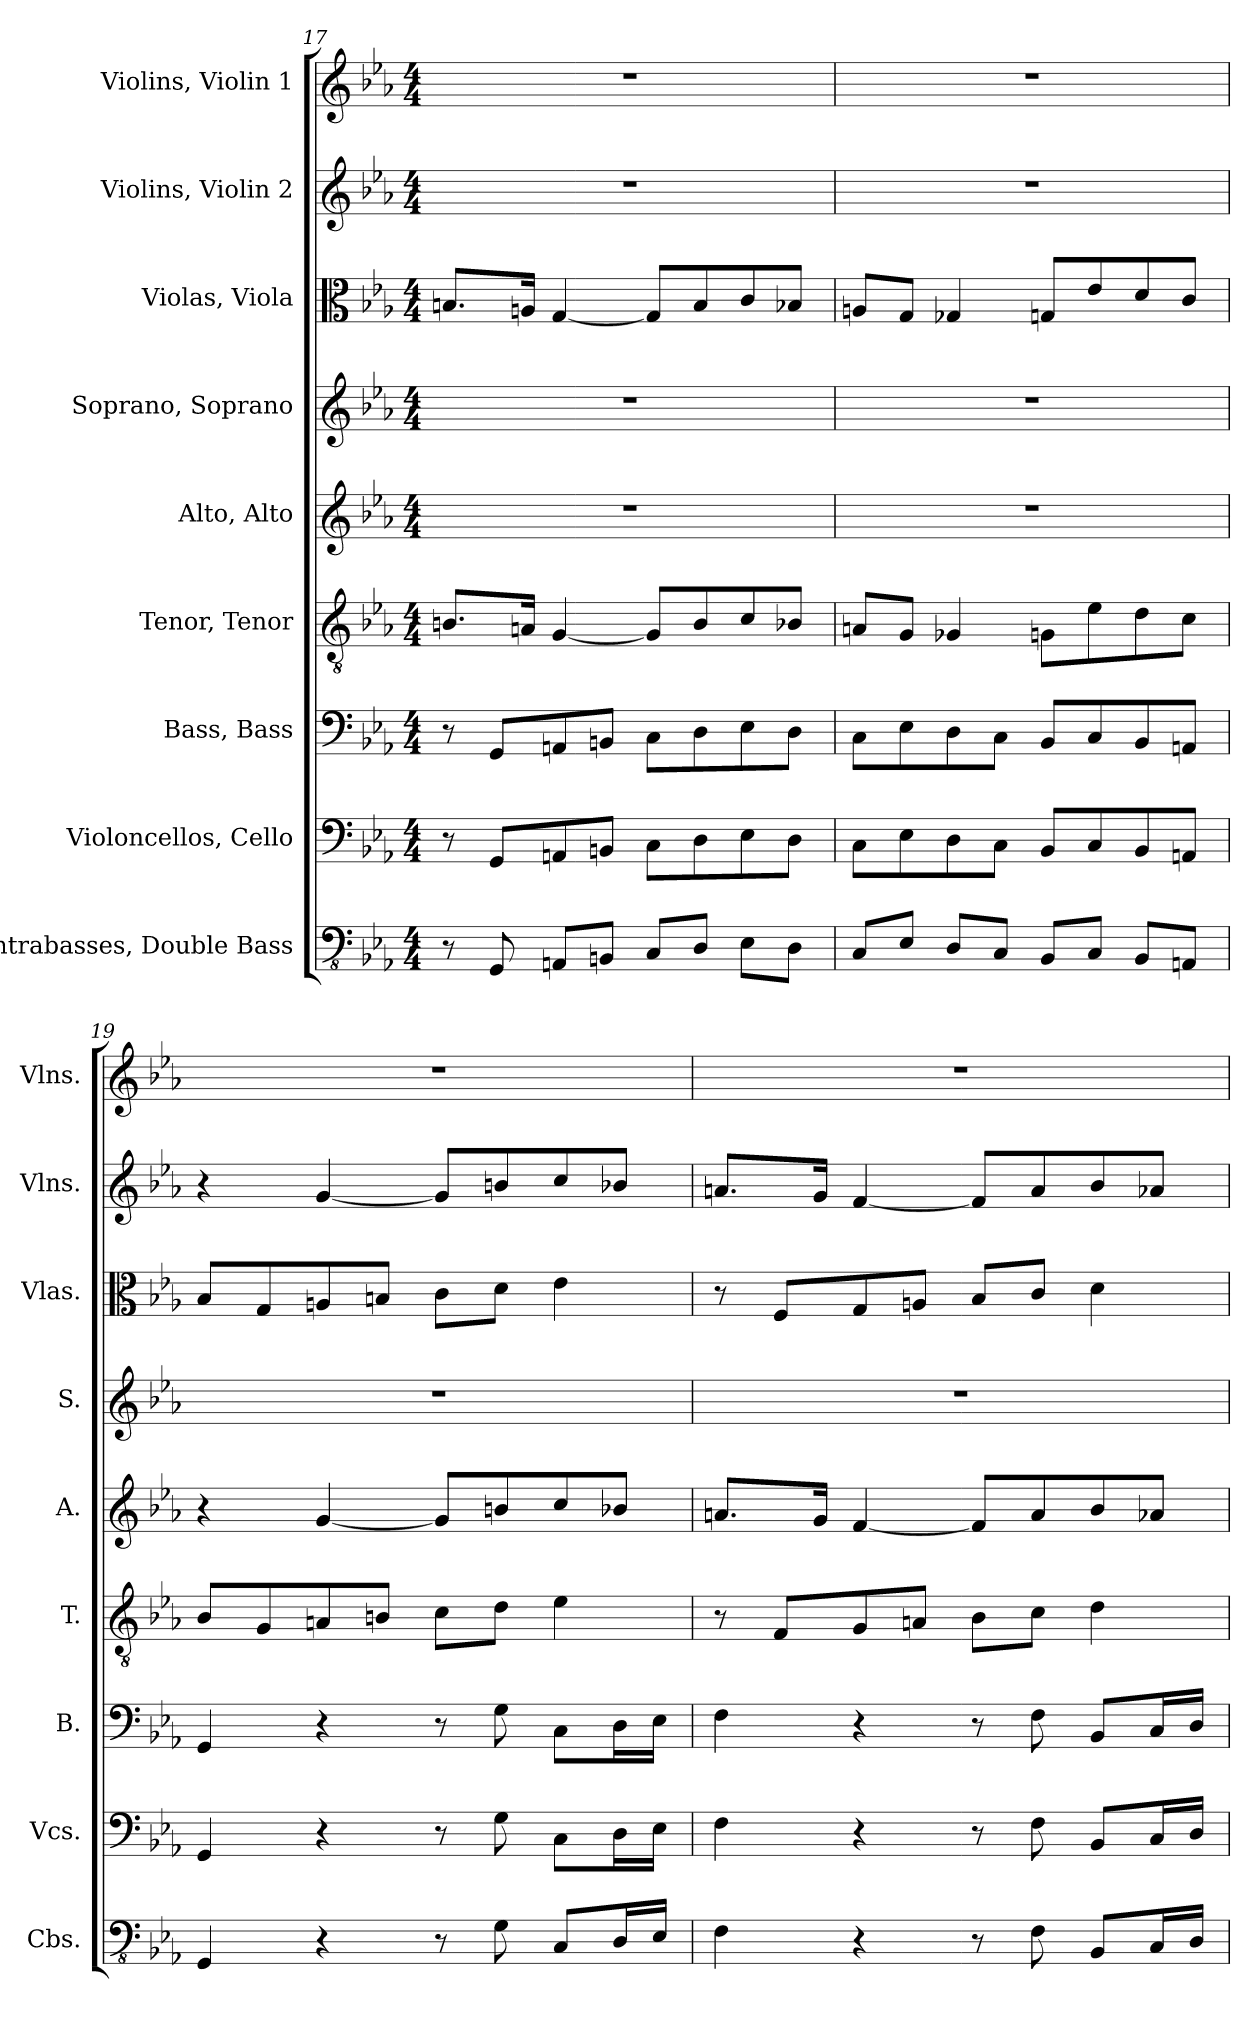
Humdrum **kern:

**kern	**kern	**kern	**kern	**kern	**kern	**kern	**kern	**kern
*part9	*part8	*part7	*part6	*part5	*part4	*part3	*part2	*part1
*staff9	*staff8	*staff7	*staff6	*staff5	*staff4	*staff3	*staff2	*staff1
*I"Contrabasses, Double Bass	*I"Violoncellos, Cello	*I"Bass, Bass	*I"Tenor, Tenor	*I"Alto, Alto	*I"Soprano, Soprano	*I"Violas, Viola	*I"Violins, Violin 2	*I"Violins, Violin 1
*I'Cbs.	*I'Vcs.	*I'B.	*I'T.	*I'A.	*I'S.	*I'Vlas.	*I'Vlns.	*I'Vlns.
!!LO:PB:g=z
*clefFv4	*clefF4	*clefF4	*clefGv2	*clefG2	*clefG2	*clefC3	*clefG2	*clefG2
*k[b-e-a-]	*k[b-e-a-]	*k[b-e-a-]	*k[b-e-a-]	*k[b-e-a-]	*k[b-e-a-]	*k[b-e-a-]	*k[b-e-a-]	*k[b-e-a-]
*M4/4	*M4/4	*M4/4	*M4/4	*M4/4	*M4/4	*M4/4	*M4/4	*M4/4
=17	=17	=17	=17	=17	=17	=17	=17	=17
8r	8r	8r	8.Bn/L	1r	1r	8.Bn/L	1r	1r
8GGG/	8GG/L	8GG/L	.	.	.	.	.	.
.	.	.	16An/Jk	.	.	16An/Jk	.	.
8AAAn/L	8AAn/	8AAn/	[4G/	.	.	[4G/	.	.
8BBBn/J	8BBn/J	8BBn/J	.	.	.	.	.	.
8CC/L	8C\L	8C\L	8G/L]	.	.	8G/L]	.	.
8DD/J	8D\	8D\	8B/	.	.	8B/	.	.
8EE-\L	8E-\	8E-\	8c/	.	.	8c/	.	.
8DD\J	8D\J	8D\J	8B-X/J	.	.	8B-X/J	.	.
=18	=18	=18	=18	=18	=18	=18	=18	=18
8CC/L	8C\L	8C\L	8An/L	1r	1r	8An/L	1r	1r
8EE-/J	8E-\	8E-\	8G/J	.	.	8G/J	.	.
8DD/L	8D\	8D\	4G-X/	.	.	4G-X/	.	.
8CC/J	8C\J	8C\J	.	.	.	.	.	.
8BBB-/L	8BB-/L	8BB-/L	8Gn\L	.	.	8Gn/L	.	.
8CC/J	8C/	8C/	8e-\	.	.	8e-/	.	.
8BBB-/L	8BB-/	8BB-/	8d\	.	.	8d/	.	.
8AAAn/J	8AAn/J	8AAn/J	8c\J	.	.	8c/J	.	.
=19	=19	=19	=19	=19	=19	=19	=19	=19
4GGG/	4GG/	4GG/	8B-/L	4r	1r	8B-/L	4r	1r
.	.	.	8G/	.	.	8G/	.	.
4r	4r	4r	8An/	[4g/	.	8An/	[4g/	.
.	.	.	8Bn/J	.	.	8Bn/J	.	.
8r	8r	8r	8c\L	8g/L]	.	8c\L	8g/L]	.
8GG\	8G\	8G\	8d\J	8bn/	.	8d\J	8bn/	.
8CC/L	8C\L	8C\L	4e-\	8cc/	.	4e-\	8cc/	.
16DD/L	16D\L	16D\L	.	8b-X/J	.	.	8b-X/J	.
16EE-/JJ	16E-\JJ	16E-\JJ	.	.	.	.	.	.
=20	=20	=20	=20	=20	=20	=20	=20	=20
4FF\	4F\	4F\	8r	8.an/L	1r	8r	8.an/L	1r
.	.	.	8F/L	.	.	8F/L	.	.
.	.	.	.	16g/Jk	.	.	16g/Jk	.
4r	4r	4r	8G/	[4f/	.	8G/	[4f/	.
.	.	.	8An/J	.	.	8An/J	.	.
8r	8r	8r	8B-\L	8f/L]	.	8B-/L	8f/L]	.
8FF\	8F\	8F\	8c\J	8a/	.	8c/J	8a/	.
8BBB-/L	8BB-/L	8BB-/L	4d\	8b-/	.	4d\	8b-/	.
16CC/L	16C/L	16C/L	.	8a-X/J	.	.	8a-X/J	.
16DD/JJ	16D/JJ	16D/JJ	.	.	.	.	.	.
=	=	=	=	=	=	=	=	=
*-	*-	*-	*-	*-	*-	*-	*-	*-
